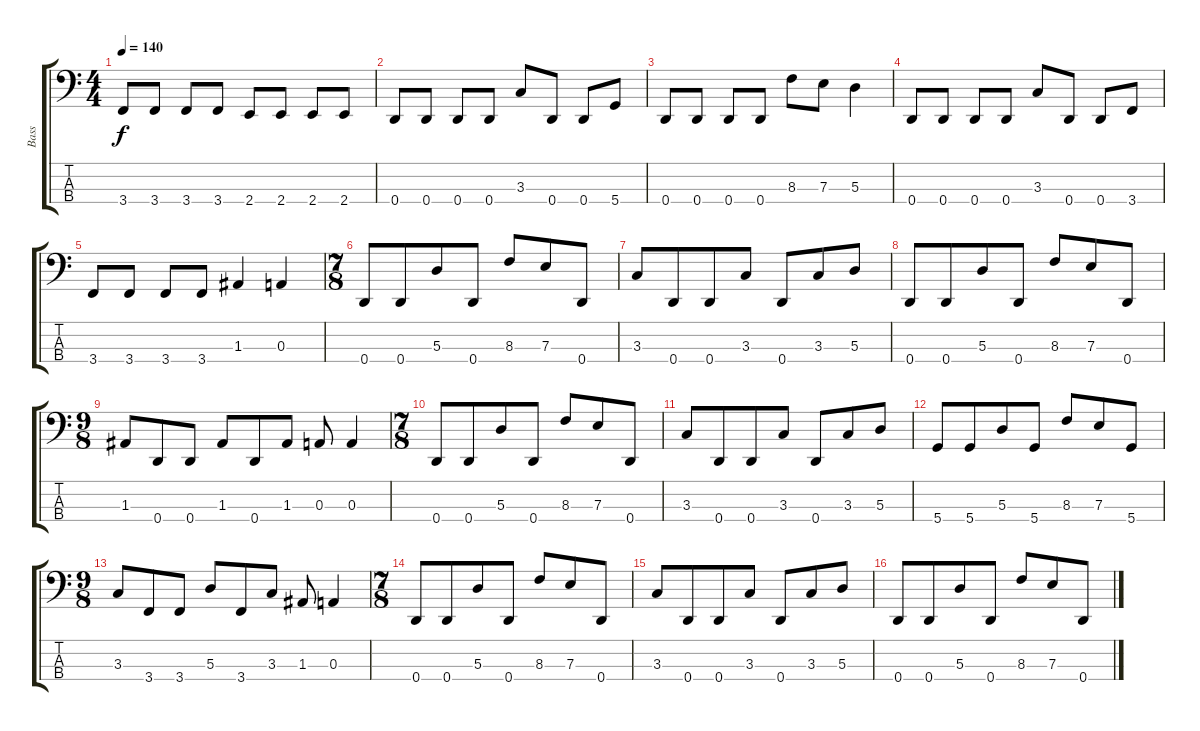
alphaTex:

\track ("Bass" "Bass") {instrument electricbassfinger}
\staff {score tabs}
\tuning (G2 D2 A1 D1) {hide}
\ts (4 4)
\tempo 140
\clef f4
\ks c
3.4.8{dy f} 3.4.8 3.4.8 3.4.8 2.4.8 2.4.8 2.4.8 2.4.8 |
0.4.8 0.4.8 0.4.8 0.4.8 3.3.8 0.4.8 0.4.8 5.4.8 |
0.4.8 0.4.8 0.4.8 0.4.8 8.3.8 7.3.8 5.3.4 |
0.4.8 0.4.8 0.4.8 0.4.8 3.3.8 0.4.8 0.4.8 3.4.8 |
3.4.8 3.4.8 3.4.8 3.4.8 1.3.4 0.3.4 |
\ts (7 8)
0.4.8 0.4.8 5.3.8 0.4.8 8.3.8 7.3.8 0.4.8 |
3.3.8 0.4.8 0.4.8 3.3.8 0.4.8 3.3.8 5.3.8 |
0.4.8 0.4.8 5.3.8 0.4.8 8.3.8 7.3.8 0.4.8 |
\ts (9 8)
1.3.8 0.4.8 0.4.8 1.3.8 0.4.8 1.3.8 0.3.8 0.3.4 |
\ts (7 8)
0.4.8 0.4.8 5.3.8 0.4.8 8.3.8 7.3.8 0.4.8 |
3.3.8 0.4.8 0.4.8 3.3.8 0.4.8 3.3.8 5.3.8 |
5.4.8 5.4.8 5.3.8 5.4.8 8.3.8 7.3.8 5.4.8 |
\ts (9 8)
3.3.8 3.4.8 3.4.8 5.3.8 3.4.8 3.3.8 1.3.8 0.3.4 |
\ts (7 8)
0.4.8 0.4.8 5.3.8 0.4.8 8.3.8 7.3.8 0.4.8 |
3.3.8 0.4.8 0.4.8 3.3.8 0.4.8 3.3.8 5.3.8 |
0.4.8 0.4.8 5.3.8 0.4.8 8.3.8 7.3.8 0.4.8
